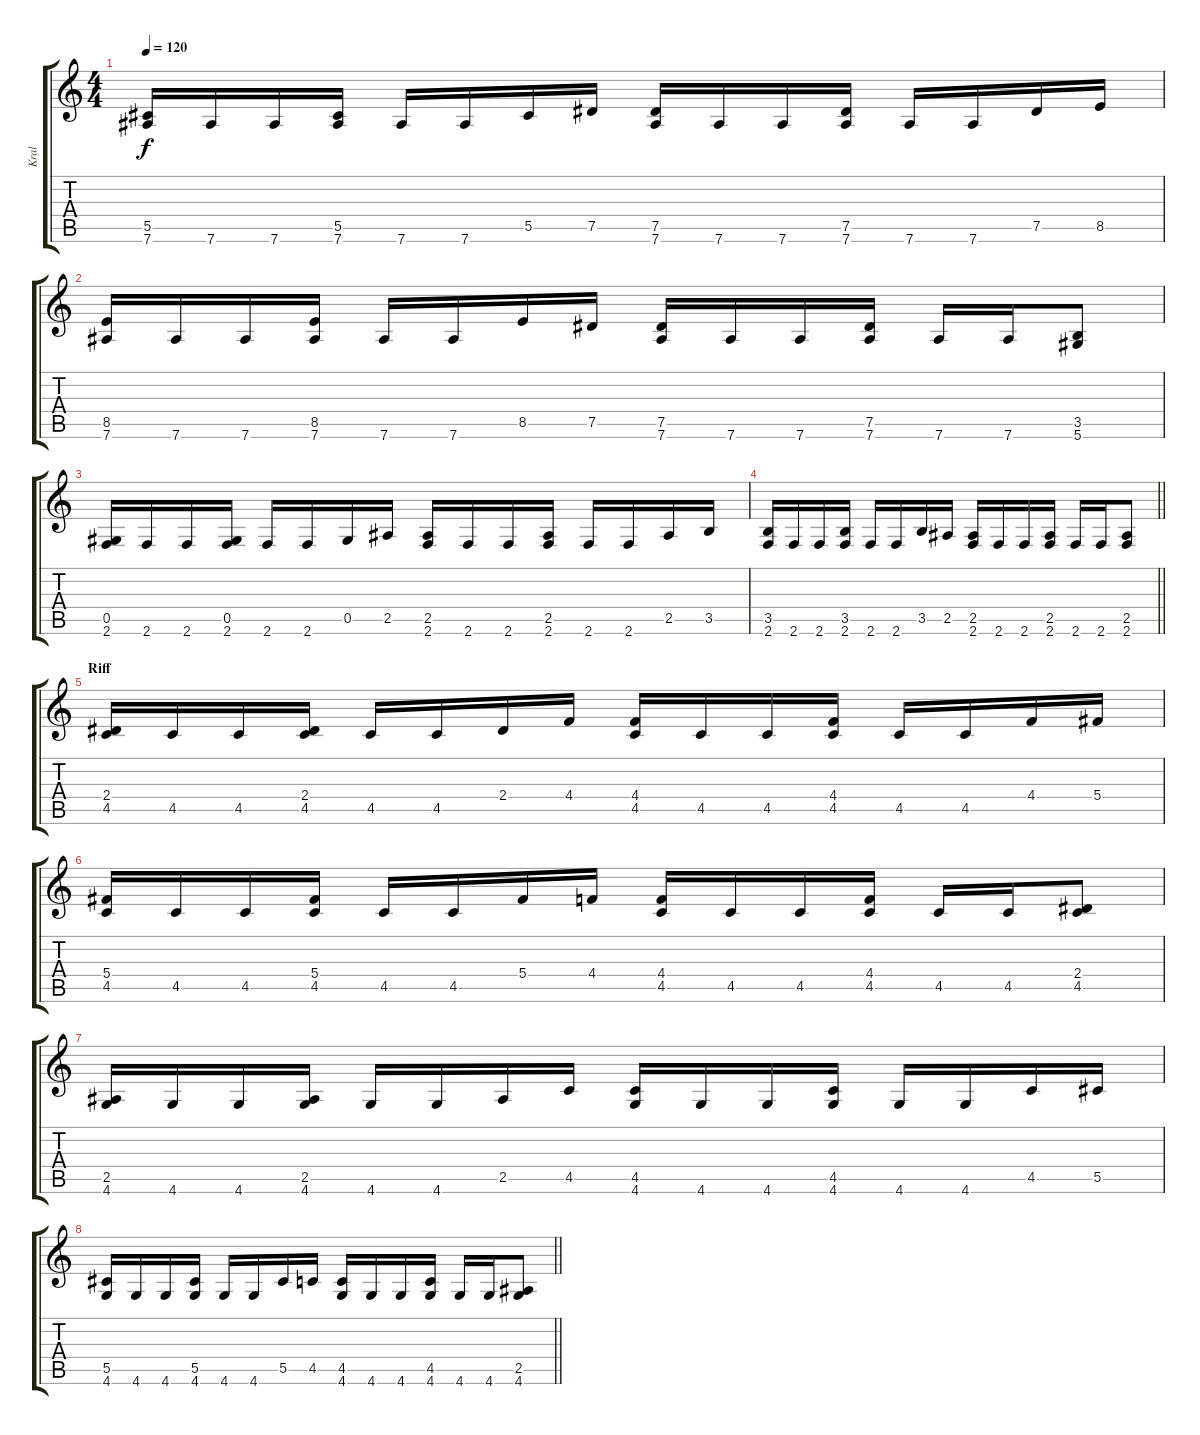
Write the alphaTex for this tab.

\track ("Kral" "Kral") {instrument distortionguitar}
\staff {score tabs}
\tuning (Eb4 Bb3 Gb3 Db3 Ab2 Eb2) {hide}
\ts (4 4)
\tempo 120
\clef g2
\ks c
(5.5 7.6).16{dy f} 7.6.16 7.6.16 (5.5 7.6).16 7.6.16 7.6.16 5.5.16 7.5.16 (7.5 7.6).16 7.6.16 7.6.16 (7.5 7.6).16 7.6.16 7.6.16 7.5.16 8.5.16 |
(8.5 7.6).16 7.6.16 7.6.16 (8.5 7.6).16 7.6.16 7.6.16 8.5.16 7.5.16 (7.5 7.6).16 7.6.16 7.6.16 (7.5 7.6).16 7.6.16 7.6.16 (3.5 5.6).8 |
(0.5 2.6).16 2.6.16 2.6.16 (0.5 2.6).16 2.6.16 2.6.16 0.5.16 2.5.16 (2.5 2.6).16 2.6.16 2.6.16 (2.5 2.6).16 2.6.16 2.6.16 2.5.16 3.5.16 |
\barLineRight lightlight
(3.5 2.6).16 2.6.16 2.6.16 (3.5 2.6).16 2.6.16 2.6.16 3.5.16 2.5.16 (2.5 2.6).16 2.6.16 2.6.16 (2.5 2.6).16 2.6.16 2.6.16 (2.5 2.6).8 |
\section ("" "Riff")
(2.4 4.5).16 4.5.16 4.5.16 (2.4 4.5).16 4.5.16 4.5.16 2.4.16 4.4.16 (4.4 4.5).16 4.5.16 4.5.16 (4.4 4.5).16 4.5.16 4.5.16 4.4.16 5.4.16 |
(5.4 4.5).16 4.5.16 4.5.16 (5.4 4.5).16 4.5.16 4.5.16 5.4.16 4.4.16 (4.4 4.5).16 4.5.16 4.5.16 (4.4 4.5).16 4.5.16 4.5.16 (2.4 4.5).8 |
(2.5 4.6).16 4.6.16 4.6.16 (2.5 4.6).16 4.6.16 4.6.16 2.5.16 4.5.16 (4.5 4.6).16 4.6.16 4.6.16 (4.5 4.6).16 4.6.16 4.6.16 4.5.16 5.5.16 |
\barLineRight lightlight
(5.5 4.6).16 4.6.16 4.6.16 (5.5 4.6).16 4.6.16 4.6.16 5.5.16 4.5.16 (4.5 4.6).16 4.6.16 4.6.16 (4.5 4.6).16 4.6.16 4.6.16 (2.5 4.6).8
